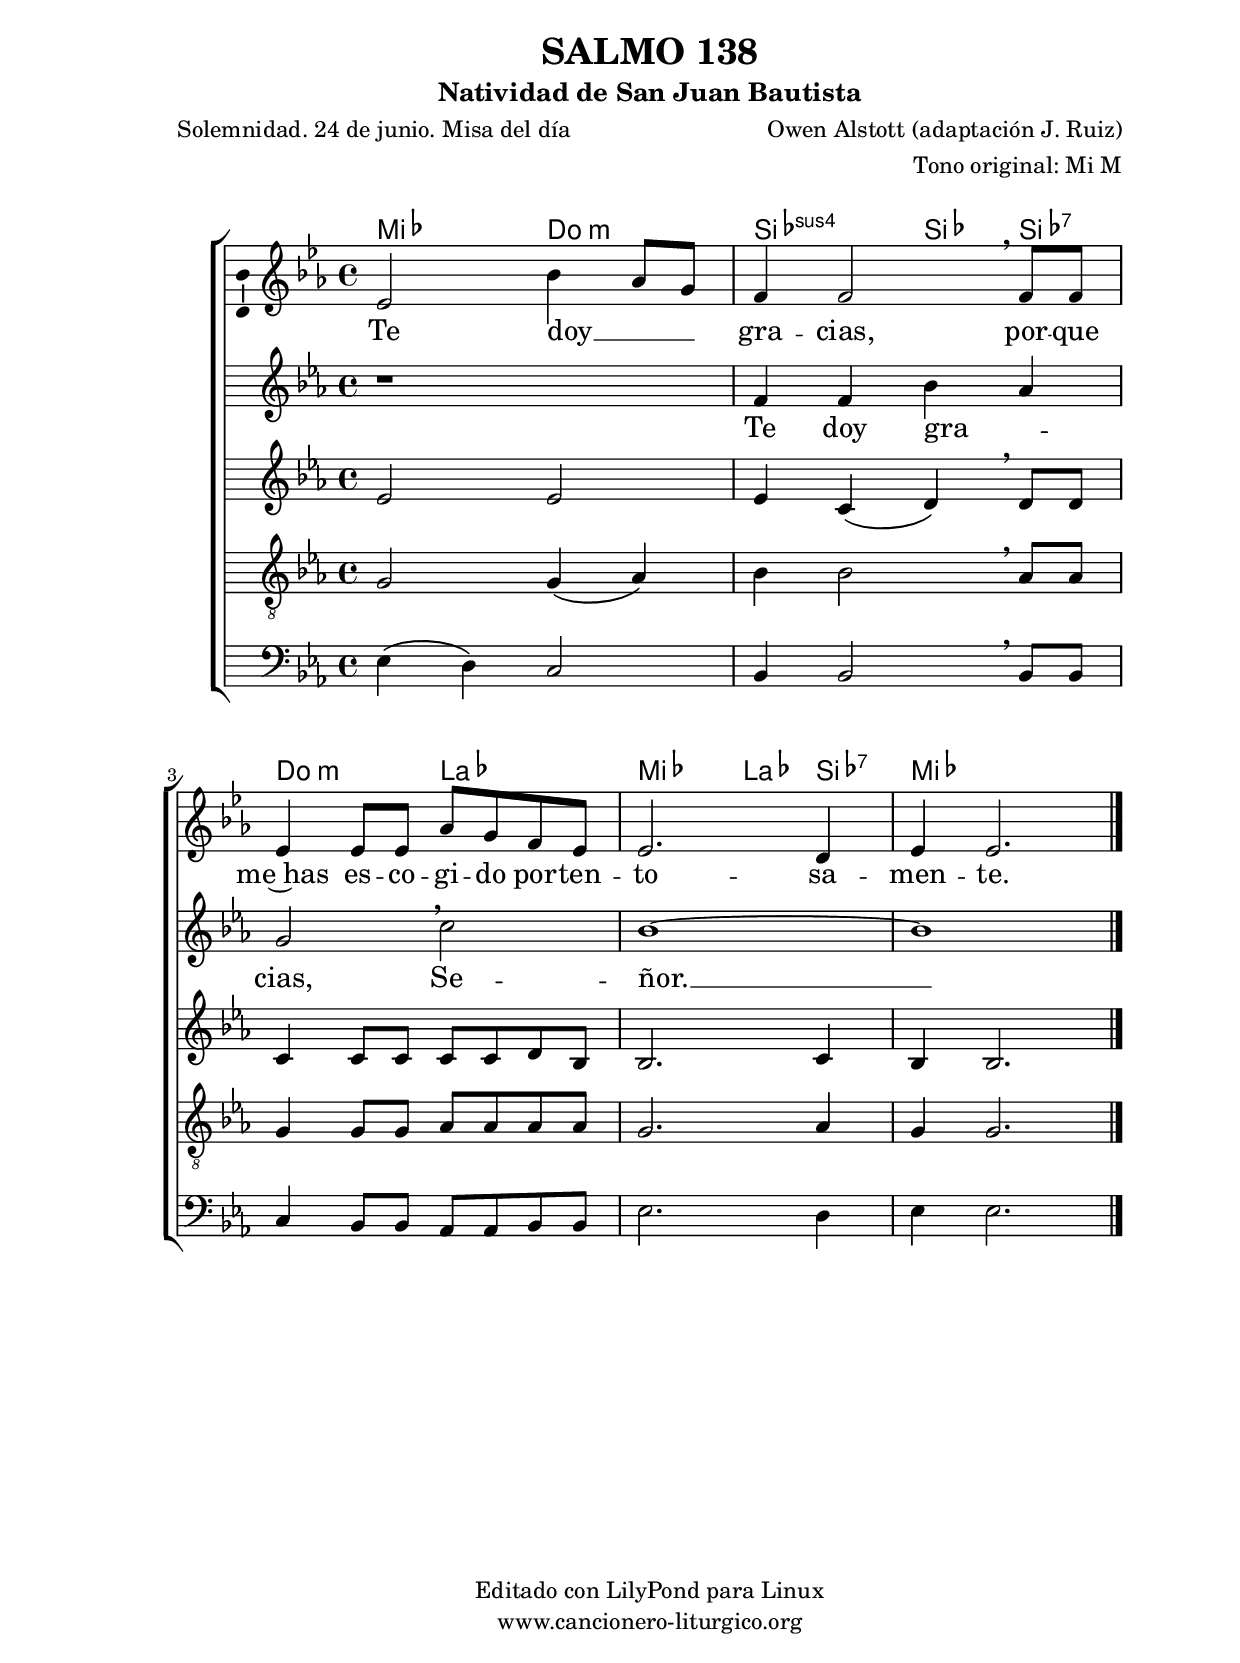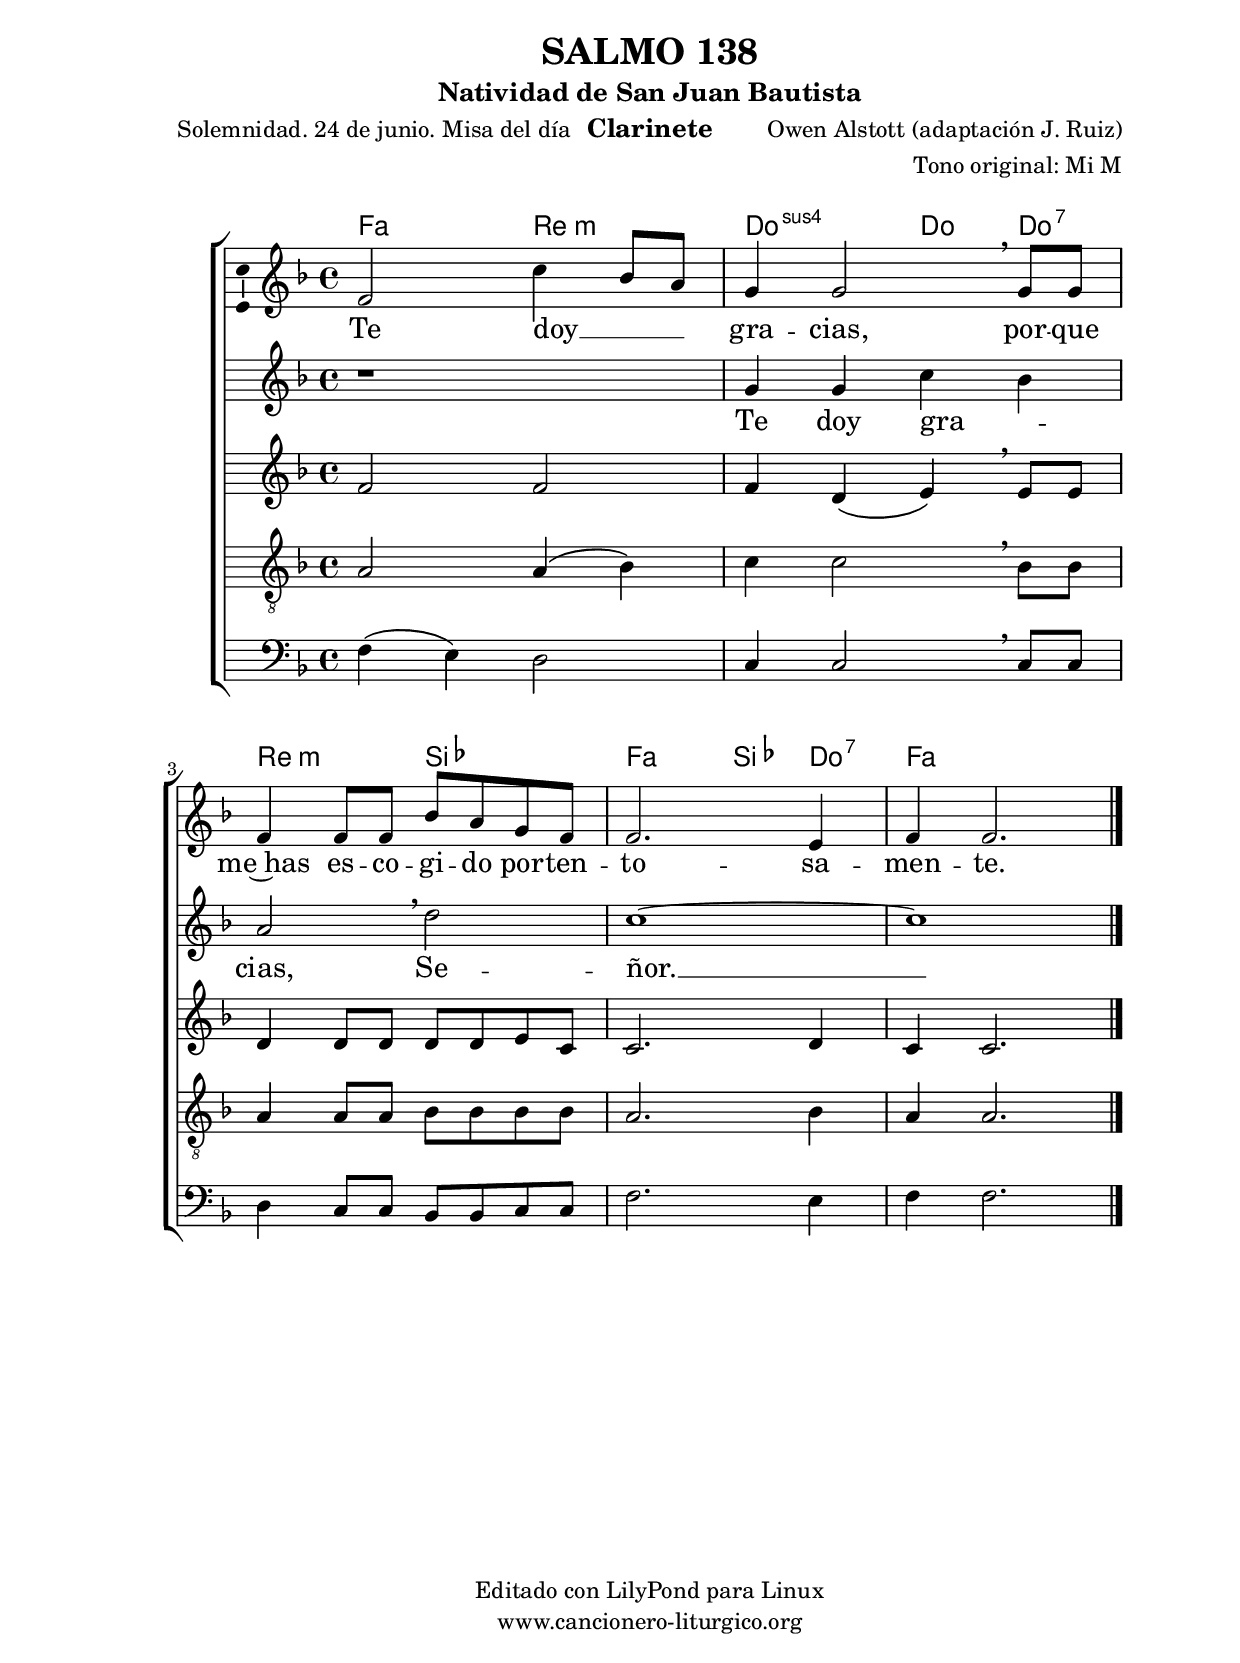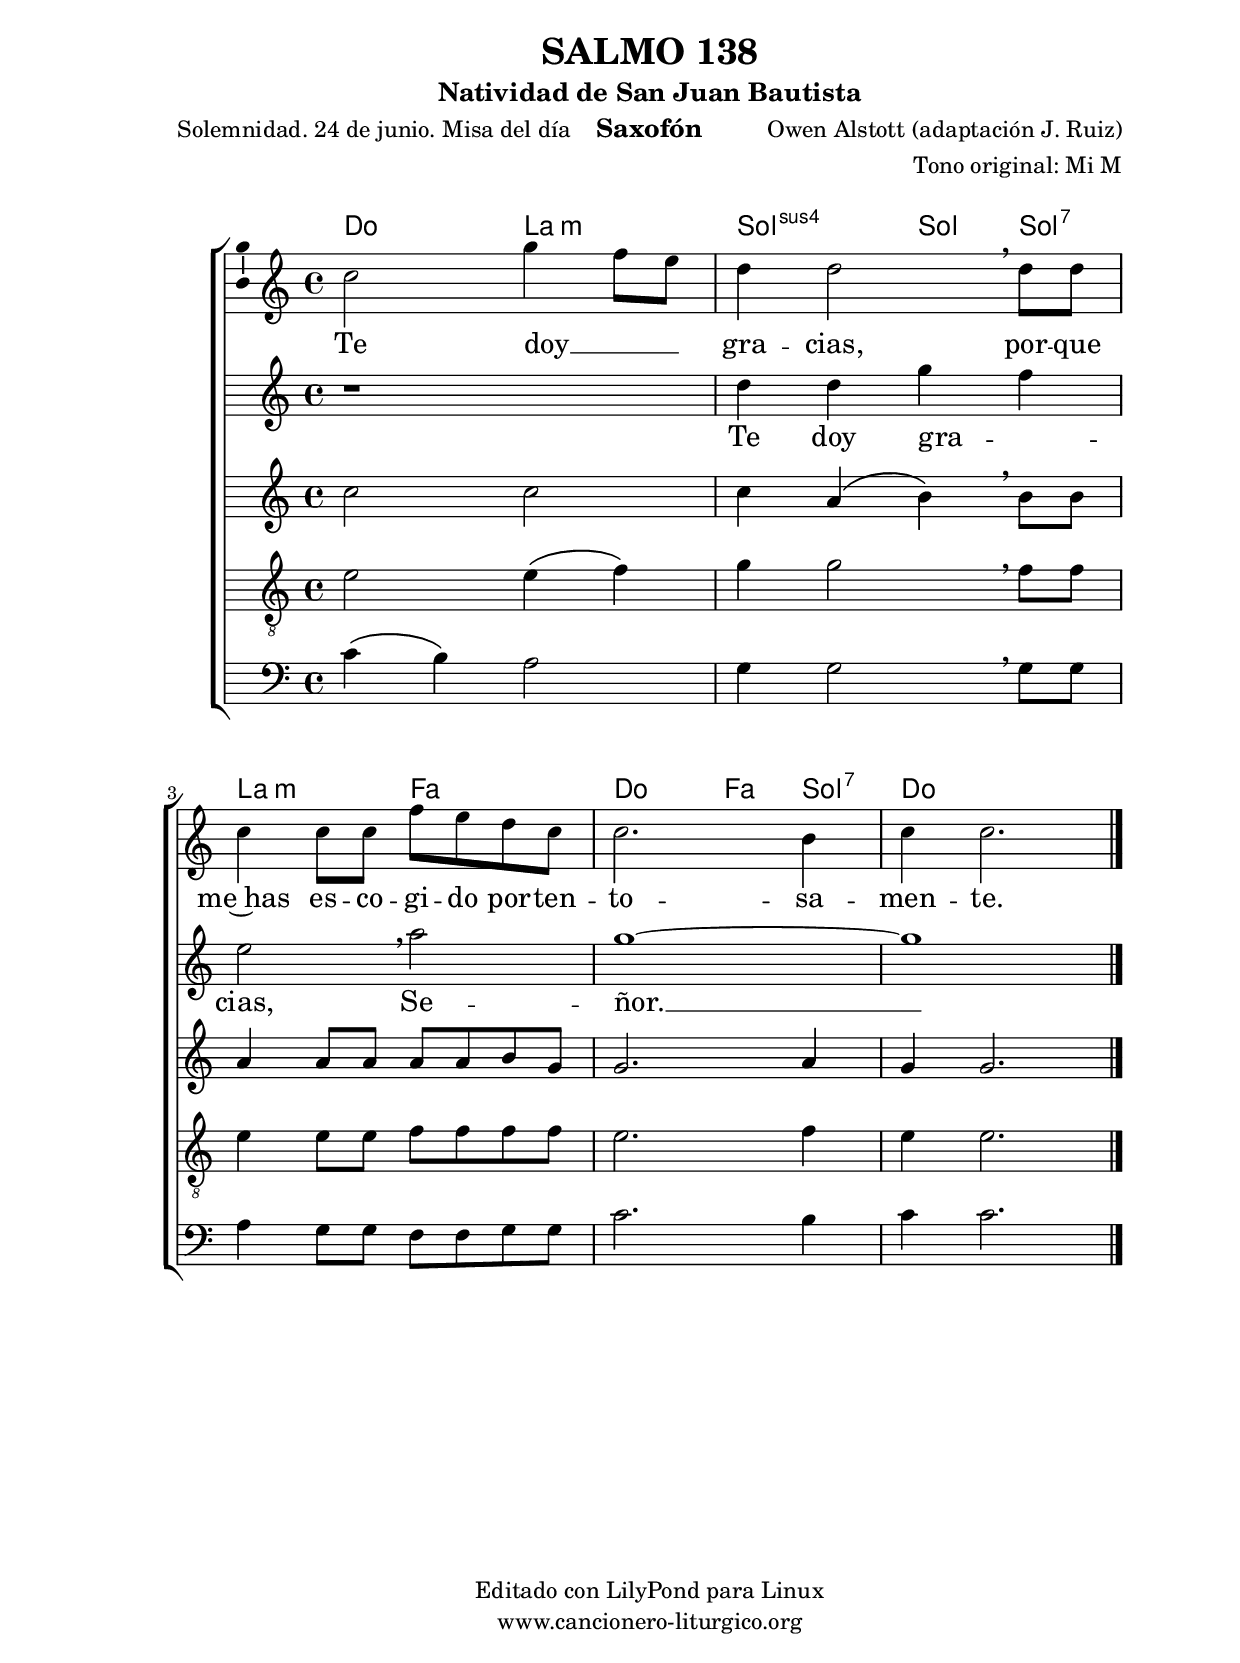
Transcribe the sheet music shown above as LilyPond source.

%
%para convertir .midi en .wav:
%timidity filename.midi -Ow -o finename.wav
%
%
%Para convertir de .wav a .mp3:
%lame -h -m j filename.wav
%
%
%para escuchar el midi:
%timidity nombrefichero.midi
%


%versión de lilypond para la que se ha escrito esta partitura:
\version "2.16.0"

	%Tamaño papel
	#(set-default-paper-size "a4")
	%Tamaño partitura
	#(set-global-staff-size 20)
	%No responde al pulsar sobre una nota
	#(ly:set-option 'point-and-click #f)

%parámetros del encabezamiento:
\header {
	title = "SALMO 138"
	subtitle = "Natividad de San Juan Bautista"
	composer = "Owen Alstott (adaptación J. Ruiz)"
	poet = "Solemnidad. 24 de junio. Misa del día"
	meter = ""
	arranger = "Tono original: Mi M"
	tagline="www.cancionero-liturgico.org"
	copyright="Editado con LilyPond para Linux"
	tiempo = ""
	usos = "Salmo"
	letra = "Te doy gracias, porque me has escogido portentosamente."
	}

%parámetros asociados al papel:
\paper  {
	oddHeaderMarkup = \markup {\fill-line { \on-the-fly #not-first-page \fromproperty #'header:title \on-the-fly #not-first-page \fromproperty #'header:composer }}
	evenHeaderMarkup = \markup {\fill-line { \fromproperty #'header:composer \fromproperty #'header:title }}
	#(set-paper-size "a4")
	print-page-number = ##f
	first-page-number = 1
	print-first-page-number = ##f
%	head-separation = 3.0 \cm
	top-margin = 2.0 \cm
	bottom-margin = 0.5\cm
%%%	bottom-margin = -1.0\cm
	left-margin = 3.0 \cm
	line-width = 16.0 \cm 
	indent = 8\mm
	interscoreline = 2.\mm
	between-system-space = 15\mm
%	para que las partituras no llenen la hoja:
	ragged-bottom = ##t
%	idem para la última hoja:
	ragged-last-bottom = ##f
%	para que las partituras llenen el ancho del papel:
	ragged-last = ##f
	after-title-space = 2.5 \cm
%page-count=1
%system-count=8

	%Flexible Vertical Spacing
%	markup-markup-spacing =
%	#'((basic-distance . 15) (minimum-distance . 15) (padding . 3))
	markup-system-spacing =
	#'((basic-distance . 15) (minimum-distance . 15) (padding . 3))
	system-system-spacing =
	#'((basic-distance . 15) (minimum-distance . 15) (padding . 3))
	score-system-spacing =
	#'((basic-distance . 15) (minimum-distance . 15) (padding . 5))
%	top-system-spacing = % header
%	#'((basic-distance . 8) (minimum-distance . 0) (padding . 3))
%	top-markup-spacing =
%	#'((basic-distance . 20) (minimum-distance . 20) (padding . 3))
	last-bottom-spacing = % footer
	#'((basic-distance . 5) (minimum-distance . 5) (padding . 3))
%	score-markup-spacing =
%	#'((basic-distance . 16) (minimum-distance . 13) (padding . 3))

	}


%parámetros que afectan a toda la partitura:
global =  {
	%clave de sol (G):
	\clef G
	%armadura:
	\transpose e ees
	\key e \major
	\tempo 4=100
	\set Score.tempoHideNote = ##t
	}


acordes = {
	\italianChords
	\chordmode {
	\transpose e ees
{
e2 cis:m b:sus4 b4 b:7 cis2:m a e2 a4 b:7 e1
	}
	}
}


melodia = 
	\transpose e ees
{
	\relative c'{
	\time 4/4

e2 b'4 a8 gis
fis4 fis2 \breathe fis8 fis
e4 e8 e a gis fis e
e2. dis4
e4 e2.

	\bar "|."
	}
	}


melodiadisc = 
	\transpose e ees
{
	\relative c'{
	\time 4/4

r1
fis4 fis b a
gis2 \breathe cis
b1~
b1

	\bar "|."
	}
	}

melodiados = 
	\transpose e ees
{
	\relative c'{
	\time 4/4

e2 e2
e4 cis \(dis\) \breathe dis8 dis
cis4 cis8 cis cis cis dis b
b2. cis4
b4 b2.

	\bar "|."
	}
	}


melodiatres = 
	\transpose e ees
{
	\relative c'{

%clave de fa (F):
%\clef F
\clef "G_8"

	\time 4/4

gis2 gis4 \(a\)
b4 b2 \breathe a8 a
gis4 gis8 gis a a a a
gis2. a4
gis4 gis2.

	\bar "|."
	}
	}

melodiacuatro = 
	\transpose e ees
{

	\relative c{

%clave de fa (F):
\clef F

	\time 4/4

e4 \(dis\) cis2
b4 b2 \breathe b8 b
cis4 b8 b a a b b
e2. dis4
e4 e2.

	\bar "|."
	}
	}


texto = \lyricmode {
Te doy __ _ _ gra -- cias,
por -- que me~has es -- co -- gi -- do por -- ten -- to -- sa -- men -- te.
	}

textodisc = \lyricmode {
Te doy gra -- _ cias, Se -- ñor. __
	}


acordesStaff = \context ChordNames = acordesStaff <<
	\set chordChanges = ##t
	\acordes
	>>


vozStaff = \context Voice = vozStaff
\with {\consists "Ambitus_engraver"}
<<
%	\set Staff.instrumentName = ""
%	\set Staff.shortInstrumentName = ""
%	\set Staff.midiInstrument = #"clarinet"
%	\set Staff.midiInstrument = #"cello"
%	\set Staff.midiInstrument = #"flute"
	\set Staff.midiInstrument = #"electric guitar (jazz)"
%	\set Staff.midiInstrument = #"english horn"
%	\set Staff.midiInstrument = #"violin"
%	\set Staff.midiInstrument = #"glockenspiel"
	\set Staff.midiMinimumVolume = #0.7
	\set Staff.midiMaximumVolume = #0.9
	\global
	\melodia
	>>

vozdiscStaff = \context Voice = vozdiscStaff
<<
%	\set Staff.instrumentName = "Saxofón"
%	\set Staff.shortInstrumentName = "S"
	\override Staff.StaffSymbol #'staff-space = #(magstep -0.35)
	\set Staff.midiInstrument = #"violin"
	\set Staff.midiMinimumVolume = #0.4
	\set Staff.midiMaximumVolume = #0.5
%Cambio tono para saxofón (DESDE tono de clarinete)
%El segundo comando escribe la partitura en el tono del saxofón
%El primer comando hace que el fichero midi, a pesar de lo anterior, suene en el mismo tono que el resto de la partitura
%%%%%\transposition f'
%%%%%\transpose d a,
{
	\global
	\melodiadisc
}
	>>

vozdosStaff = \context Voice = vozdosStaff
<<
%	\set Staff.instrumentName = "Clarinete 1"
%	\set Staff.shortInstrumentName = "C1"
	\override Staff.StaffSymbol #'staff-space = #(magstep -0.35)
	\set Staff.midiInstrument = #"english horn"
	\set Staff.midiMinimumVolume = #0.4
	\set Staff.midiMaximumVolume = #0.5
	\global
	\melodiados
	>>

voztresStaff = \context Voice = voztresStaff
<<
%	\set Staff.instrumentName = "Clarinete 2"
%	\set Staff.shortInstrumentName = "C2"
	\override Staff.StaffSymbol #'staff-space = #(magstep -0.35)
	\set Staff.midiInstrument = #"violin"
	\set Staff.midiMinimumVolume = #0.4
	\set Staff.midiMaximumVolume = #0.5
	\global
	\melodiatres
	>>

vozcuatroStaff = \context Voice = vozcuatroStaff
<<
%	\set Staff.instrumentName = "Bajo"
%	\set Staff.shortInstrumentName = "B"
	\override Staff.StaffSymbol #'staff-space = #(magstep -0.35)
	\set Staff.midiInstrument = #"electric bass (finger)"
	\set Staff.midiMinimumVolume = #0.9
	\set Staff.midiMaximumVolume = #0.9
	\global
	\relative c' \melodiacuatro
	>>

textoStaff = \context Lyrics = textoStaff <<
	\lyricsto vozStaff \texto
	>>

textodiscStaff = \context Lyrics = textodiscStaff <<
	\lyricsto vozdiscStaff \textodisc
	>>


\book {
	\score {
		\context ChoirStaff {
%			\override StaffGroup.SystemStartBracket #'collapse-height = #1
%			\override Score.SystemStartBar #'collapse-height = #1
			<<
			\acordesStaff
			\vozStaff
			\textoStaff
			\vozdiscStaff
			\textodiscStaff
			\vozdosStaff
			\voztresStaff
			\vozcuatroStaff
			>>
			}
		\layout {
	    		\context {
				\Lyrics
				\override LyricText #'font-size = #2
				}
	   		 \context {
				\Score
				%fontSize = #3
				\override StaffSymbol #'staff-space = #(magstep +3)
				%\override Beam #'thickness = #0.55
				%\override SpacingSpanner #'spacing-increment = #1.0
				%\override Slur #'height-limit = #1.5
				}
			}
		}
	\score {
		\unfoldRepeats
		\context ChoirStaff {
			<<
			\acordesStaff
			\vozStaff
			\vozdiscStaff
			\vozdosStaff
			\voztresStaff
			\vozcuatroStaff
			>>
			}
		\midi {
	  		\context {
	  			\Score
				tempoWholesPerMinute = #(ly:make-moment 70 4)
				}
			}
		}
	}

%Partitura para clarinete
#(define output-suffix "C")
\book {
	\header{
		instrument = "Clarinete"
		}
	\score {
		\context ChoirStaff {
%			\override StaffGroup.SystemStartBracket #'collapse-height = #1
%			\override Score.SystemStartBar #'collapse-height = #1
\transpose c d
			<<
			\acordesStaff
			\vozStaff
			\textoStaff
			\vozdiscStaff
			\textodiscStaff
			\vozdosStaff
			\voztresStaff
			\vozcuatroStaff
			>>
			}
		\layout {
	    		\context {
				\Lyrics
				\override LyricText #'font-size = #2
				}
	   		 \context {
				\Score
				%fontSize = #3
				\override StaffSymbol #'staff-space = #(magstep +3)
				%\override Beam #'thickness = #0.55
				%\override SpacingSpanner #'spacing-increment = #1.0
				%\override Slur #'height-limit = #1.5
				}
			}
		}
	}

%Partitura para saxofón
#(define output-suffix "S")
\book {
	\header{
		instrument = "Saxofón"
		}
	\score {
		\context ChoirStaff {
%			\override StaffGroup.SystemStartBracket #'collapse-height = #1
%			\override Score.SystemStartBar #'collapse-height = #1
\transpose c a
			<<
			\acordesStaff
			\vozStaff
			\textoStaff
			\vozdiscStaff
			\textodiscStaff
			\vozdosStaff
			\voztresStaff
			\vozcuatroStaff
			>>
			}
		\layout {
	    		\context {
				\Lyrics
				\override LyricText #'font-size = #2
				}
	   		 \context {
				\Score
				%fontSize = #3
				\override StaffSymbol #'staff-space = #(magstep +3)
				%\override Beam #'thickness = #0.55
				%\override SpacingSpanner #'spacing-increment = #1.0
				%\override Slur #'height-limit = #1.5
				}
			}
		}
	}

